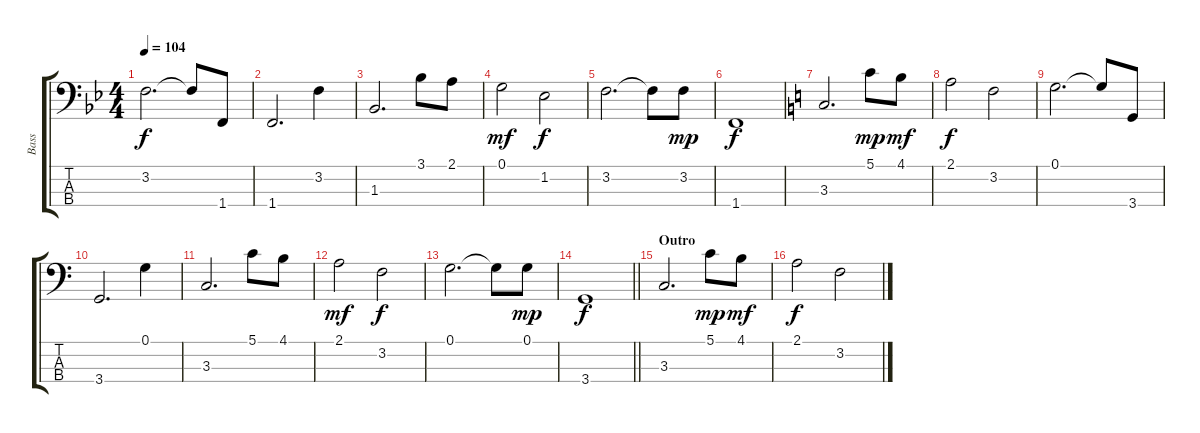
\track ("Bass" "Bass") {instrument electricbassfinger}
\staff {score tabs}
\tuning (G2 D2 A1 E1) {hide}
\ts (4 4)
\tempo 104
\clef f4
\ks bb
3.2.2{d dy f} 3.2{t}.8 1.4.8 |
1.4.2{d} 3.2.4 |
1.3.2{d} 3.1.8 2.1.8 |
0.1.2{dy mf} 1.2.2{dy f} |
3.2.2{d} 3.2{t}.8 3.2.8{dy mp} |
1.4.1{dy f} |
\ks c
3.3.2{d} 5.1.8{dy mp} 4.1.8{dy mf} |
2.1.2{dy f} 3.2.2 |
0.1.2{d} 0.1{t}.8 3.4.8 |
3.4.2{d} 0.1.4 |
3.3.2{d} 5.1.8 4.1.8 |
2.1.2{dy mf} 3.2.2{dy f} |
0.1.2{d} 0.1{t}.8 0.1.8{dy mp} |
\barLineRight lightlight
3.4.1{dy f} |
\section ("" "Outro")
3.3.2{d} 5.1.8{dy mp} 4.1.8{dy mf} |
2.1.2{dy f} 3.2.2
